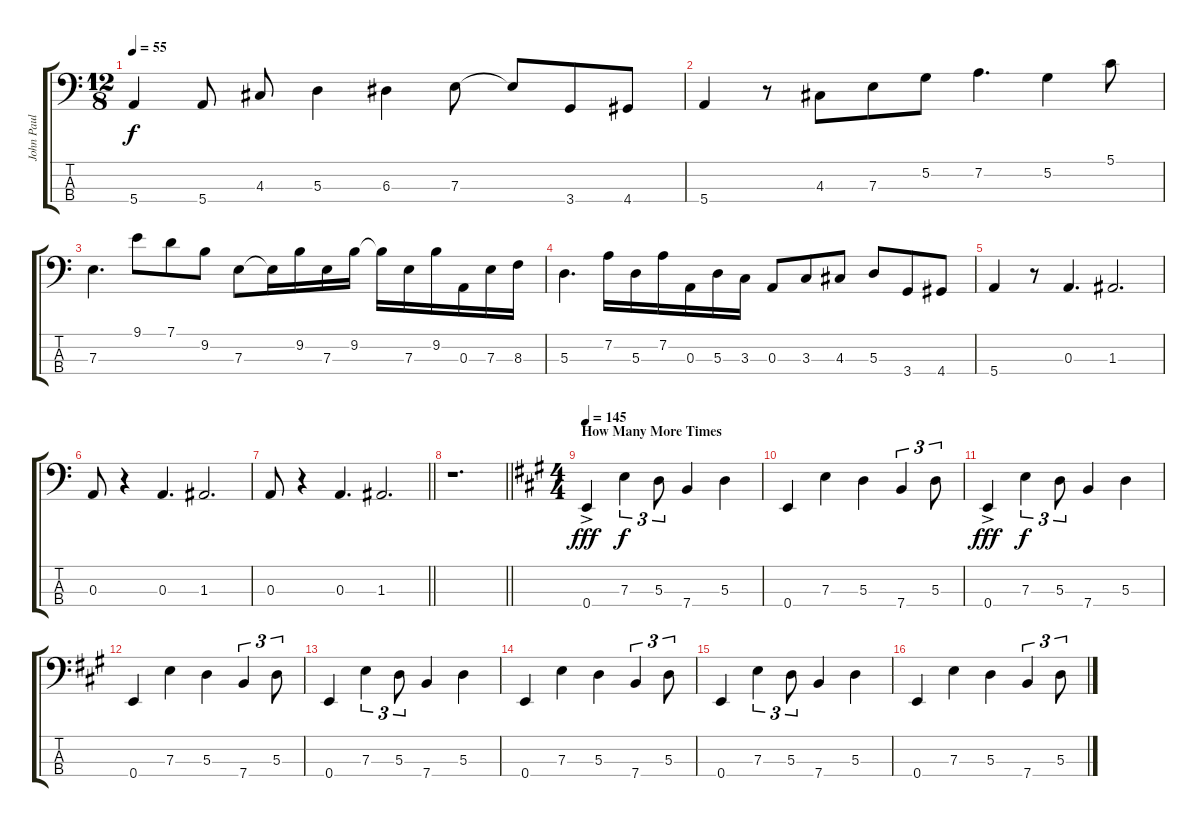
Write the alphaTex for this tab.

\track ("John Paul Jones - Bass Guitar" "John Paul ") {instrument electricbassfinger}
\staff {score tabs}
\tuning (G2 D2 A1 E1) {hide}
\ts (12 8)
\tempo 55
\clef f4
\ks c
5.4.4{dy f} 5.4.8 4.3.8 5.3.4 6.3.4 7.3.8 7.3{t}.8 3.4.8 4.4.8 |
5.4.4 r.8 4.3.8 7.3.8 5.2.8 7.2.4{d} 5.2.4 5.1.8 |
7.3.4{d} 9.1.8 7.1.8 9.2.8 7.3.8 7.3{t}.16 9.2.16 7.3.16 9.2.16 9.2{t}.16 7.3.16 9.2.16 0.3.16 7.3.16 8.3.16 |
5.3.4{d} 7.2.16 5.3.16 7.2.16 0.3.16 5.3.16 3.3.16 0.3.8 3.3.8 4.3.8 5.3.8 3.4.8 4.4.8 |
5.4.4 r.8 0.3.4{d} 1.3.2{d} |
0.3.8 r.4 0.3.4{d} 1.3.2{d} |
\barLineRight lightlight
0.3.8 r.4 0.3.4{d} 1.3.2{d} |
\barLineRight lightlight
r.1{d} |
\ts (4 4)
\section ("" "How Many More Times")
\tempo 145
\ks a
0.4{ac}.4{dy fff volume 13 balance 6 instrument electricbassfinger} 7.3.4{tu (3 2) dy f} 5.3.8{tu (3 2)} 7.4.4 5.3.4 |
0.4.4 7.3.4 5.3.4 7.4.4{tu (3 2)} 5.3.8{tu (3 2)} |
0.4{ac}.4{dy fff} 7.3.4{tu (3 2) dy f} 5.3.8{tu (3 2)} 7.4.4 5.3.4 |
0.4.4 7.3.4 5.3.4 7.4.4{tu (3 2)} 5.3.8{tu (3 2)} |
0.4.4 7.3.4{tu (3 2)} 5.3.8{tu (3 2)} 7.4.4 5.3.4 |
0.4.4 7.3.4 5.3.4 7.4.4{tu (3 2)} 5.3.8{tu (3 2)} |
0.4.4 7.3.4{tu (3 2)} 5.3.8{tu (3 2)} 7.4.4 5.3.4 |
0.4.4 7.3.4 5.3.4 7.4.4{tu (3 2)} 5.3.8{tu (3 2)}
